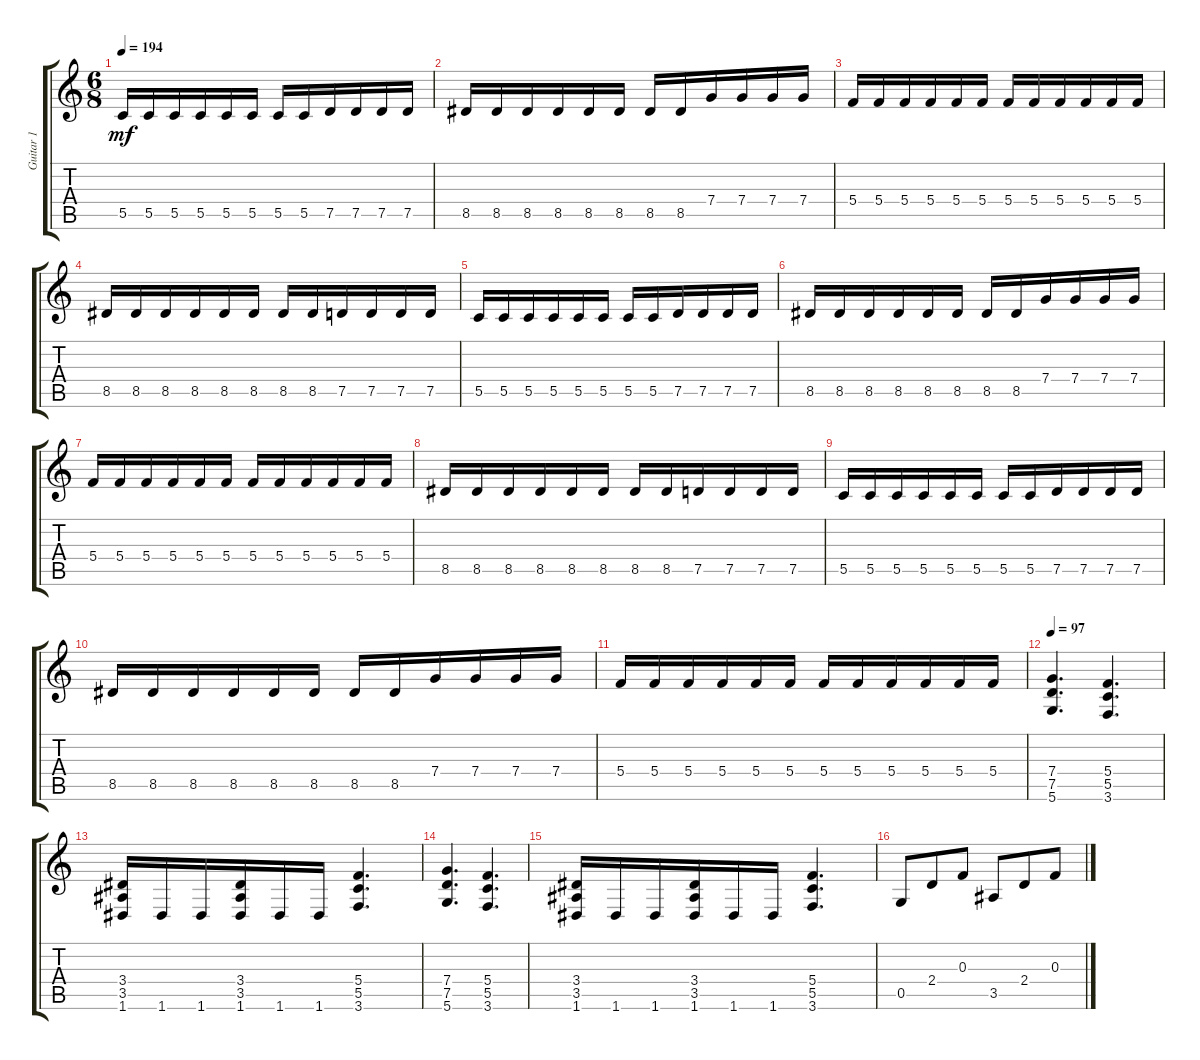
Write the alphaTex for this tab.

\track ("Guitar 1" "Guitar 1") {instrument distortionguitar}
\staff {score tabs}
\tuning (D4 A3 F3 C3 G2 D2) {hide}
\ts (6 8)
\tempo 194
\clef g2
\ks c
5.5.16{dy mf} 5.5.16 5.5.16 5.5.16 5.5.16 5.5.16 5.5.16 5.5.16 7.5.16 7.5.16 7.5.16 7.5.16 |
8.5.16 8.5.16 8.5.16 8.5.16 8.5.16 8.5.16 8.5.16 8.5.16 7.4.16 7.4.16 7.4.16 7.4.16 |
5.4.16 5.4.16 5.4.16 5.4.16 5.4.16 5.4.16 5.4.16 5.4.16 5.4.16 5.4.16 5.4.16 5.4.16 |
8.5.16 8.5.16 8.5.16 8.5.16 8.5.16 8.5.16 8.5.16 8.5.16 7.5.16 7.5.16 7.5.16 7.5.16 |
5.5.16 5.5.16 5.5.16 5.5.16 5.5.16 5.5.16 5.5.16 5.5.16 7.5.16 7.5.16 7.5.16 7.5.16 |
8.5.16 8.5.16 8.5.16 8.5.16 8.5.16 8.5.16 8.5.16 8.5.16 7.4.16 7.4.16 7.4.16 7.4.16 |
5.4.16 5.4.16 5.4.16 5.4.16 5.4.16 5.4.16 5.4.16 5.4.16 5.4.16 5.4.16 5.4.16 5.4.16 |
8.5.16 8.5.16 8.5.16 8.5.16 8.5.16 8.5.16 8.5.16 8.5.16 7.5.16 7.5.16 7.5.16 7.5.16 |
5.5.16 5.5.16 5.5.16 5.5.16 5.5.16 5.5.16 5.5.16 5.5.16 7.5.16 7.5.16 7.5.16 7.5.16 |
8.5.16 8.5.16 8.5.16 8.5.16 8.5.16 8.5.16 8.5.16 8.5.16 7.4.16 7.4.16 7.4.16 7.4.16 |
5.4.16 5.4.16 5.4.16 5.4.16 5.4.16 5.4.16 5.4.16 5.4.16 5.4.16 5.4.16 5.4.16 5.4.16 |
\tempo 97
(7.4 7.5 5.6).4{d} (5.4 5.5 3.6).4{d} |
(3.4 3.5 1.6).16 1.6.16 1.6.16 (3.4 3.5 1.6).16 1.6.16 1.6.16 (5.4 5.5 3.6).4{d} |
(7.4 7.5 5.6).4{d} (5.4 5.5 3.6).4{d} |
(3.4 3.5 1.6).16 1.6.16 1.6.16 (3.4 3.5 1.6).16 1.6.16 1.6.16 (5.4 5.5 3.6).4{d} |
0.5.8 2.4.8 0.3.8 3.5.8 2.4.8 0.3.8
